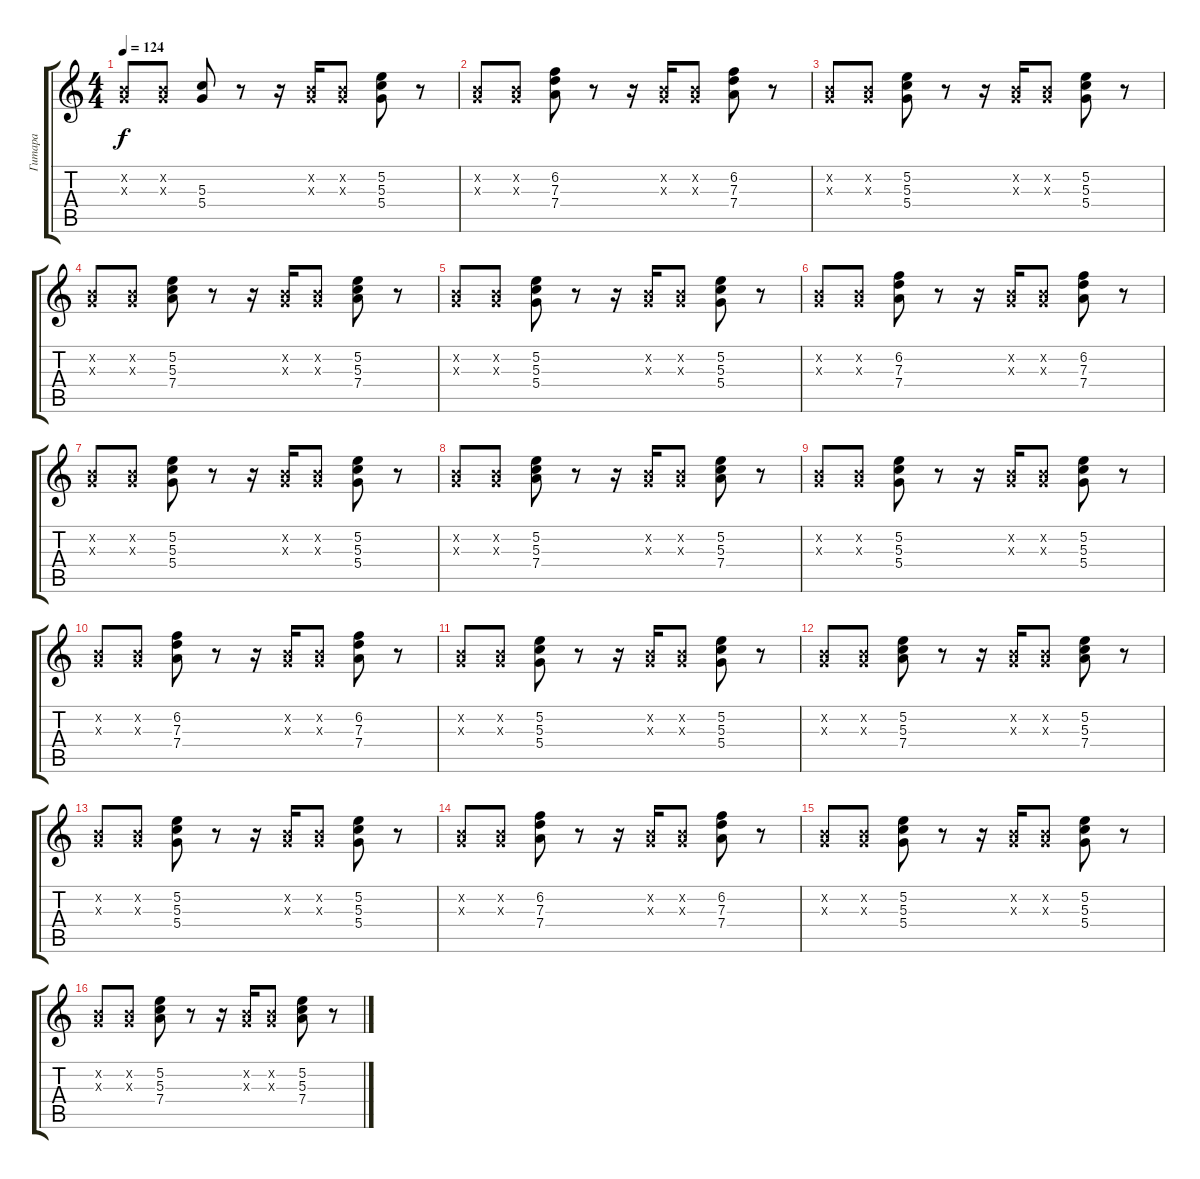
\track ("Гитара" "Гитара") {instrument electricguitarmuted}
\staff {score tabs}
\tuning (E4 B3 G3 D3 A2 E2) {hide}
\ts (4 4)
\tempo 124
\clef g2
\ks c
(0.2{x} 0.3{x}).8{dy f volume 11 instrument electricguitarclean} (0.2{x} 0.3{x}).8 (5.3 5.4).8 r.8 r.16 (0.2{x} 0.3{x}).16 (0.2{x} 0.3{x}).8 (5.2 5.3 5.4).8 r.8 |
(0.2{x} 0.3{x}).8 (0.2{x} 0.3{x}).8 (6.2 7.3 7.4).8 r.8 r.16 (0.2{x} 0.3{x}).16 (0.2{x} 0.3{x}).8 (6.2 7.3 7.4).8 r.8 |
(0.2{x} 0.3{x}).8 (0.2{x} 0.3{x}).8 (5.2 5.3 5.4).8 r.8 r.16 (0.2{x} 0.3{x}).16 (0.2{x} 0.3{x}).8 (5.2 5.3 5.4).8 r.8 |
(0.2{x} 0.3{x}).8 (0.2{x} 0.3{x}).8 (5.2 5.3 7.4).8 r.8 r.16 (0.2{x} 0.3{x}).16 (0.2{x} 0.3{x}).8 (5.2 5.3 7.4).8 r.8 |
(0.2{x} 0.3{x}).8 (0.2{x} 0.3{x}).8 (5.2 5.3 5.4).8 r.8 r.16 (0.2{x} 0.3{x}).16 (0.2{x} 0.3{x}).8 (5.2 5.3 5.4).8 r.8 |
(0.2{x} 0.3{x}).8 (0.2{x} 0.3{x}).8 (6.2 7.3 7.4).8 r.8 r.16 (0.2{x} 0.3{x}).16 (0.2{x} 0.3{x}).8 (6.2 7.3 7.4).8 r.8 |
(0.2{x} 0.3{x}).8 (0.2{x} 0.3{x}).8 (5.2 5.3 5.4).8 r.8 r.16 (0.2{x} 0.3{x}).16 (0.2{x} 0.3{x}).8 (5.2 5.3 5.4).8 r.8 |
(0.2{x} 0.3{x}).8 (0.2{x} 0.3{x}).8 (5.2 5.3 7.4).8 r.8 r.16 (0.2{x} 0.3{x}).16 (0.2{x} 0.3{x}).8 (5.2 5.3 7.4).8 r.8 |
(0.2{x} 0.3{x}).8 (0.2{x} 0.3{x}).8 (5.2 5.3 5.4).8 r.8 r.16 (0.2{x} 0.3{x}).16 (0.2{x} 0.3{x}).8 (5.2 5.3 5.4).8 r.8 |
(0.2{x} 0.3{x}).8 (0.2{x} 0.3{x}).8 (6.2 7.3 7.4).8 r.8 r.16 (0.2{x} 0.3{x}).16 (0.2{x} 0.3{x}).8 (6.2 7.3 7.4).8 r.8 |
(0.2{x} 0.3{x}).8 (0.2{x} 0.3{x}).8 (5.2 5.3 5.4).8 r.8 r.16 (0.2{x} 0.3{x}).16 (0.2{x} 0.3{x}).8 (5.2 5.3 5.4).8 r.8 |
(0.2{x} 0.3{x}).8 (0.2{x} 0.3{x}).8 (5.2 5.3 7.4).8 r.8 r.16 (0.2{x} 0.3{x}).16 (0.2{x} 0.3{x}).8 (5.2 5.3 7.4).8 r.8 |
(0.2{x} 0.3{x}).8 (0.2{x} 0.3{x}).8 (5.2 5.3 5.4).8 r.8 r.16 (0.2{x} 0.3{x}).16 (0.2{x} 0.3{x}).8 (5.2 5.3 5.4).8 r.8 |
(0.2{x} 0.3{x}).8 (0.2{x} 0.3{x}).8 (6.2 7.3 7.4).8 r.8 r.16 (0.2{x} 0.3{x}).16 (0.2{x} 0.3{x}).8 (6.2 7.3 7.4).8 r.8 |
(0.2{x} 0.3{x}).8 (0.2{x} 0.3{x}).8 (5.2 5.3 5.4).8 r.8 r.16 (0.2{x} 0.3{x}).16 (0.2{x} 0.3{x}).8 (5.2 5.3 5.4).8 r.8 |
(0.2{x} 0.3{x}).8 (0.2{x} 0.3{x}).8 (5.2 5.3 7.4).8 r.8 r.16 (0.2{x} 0.3{x}).16 (0.2{x} 0.3{x}).8 (5.2 5.3 7.4).8 r.8
